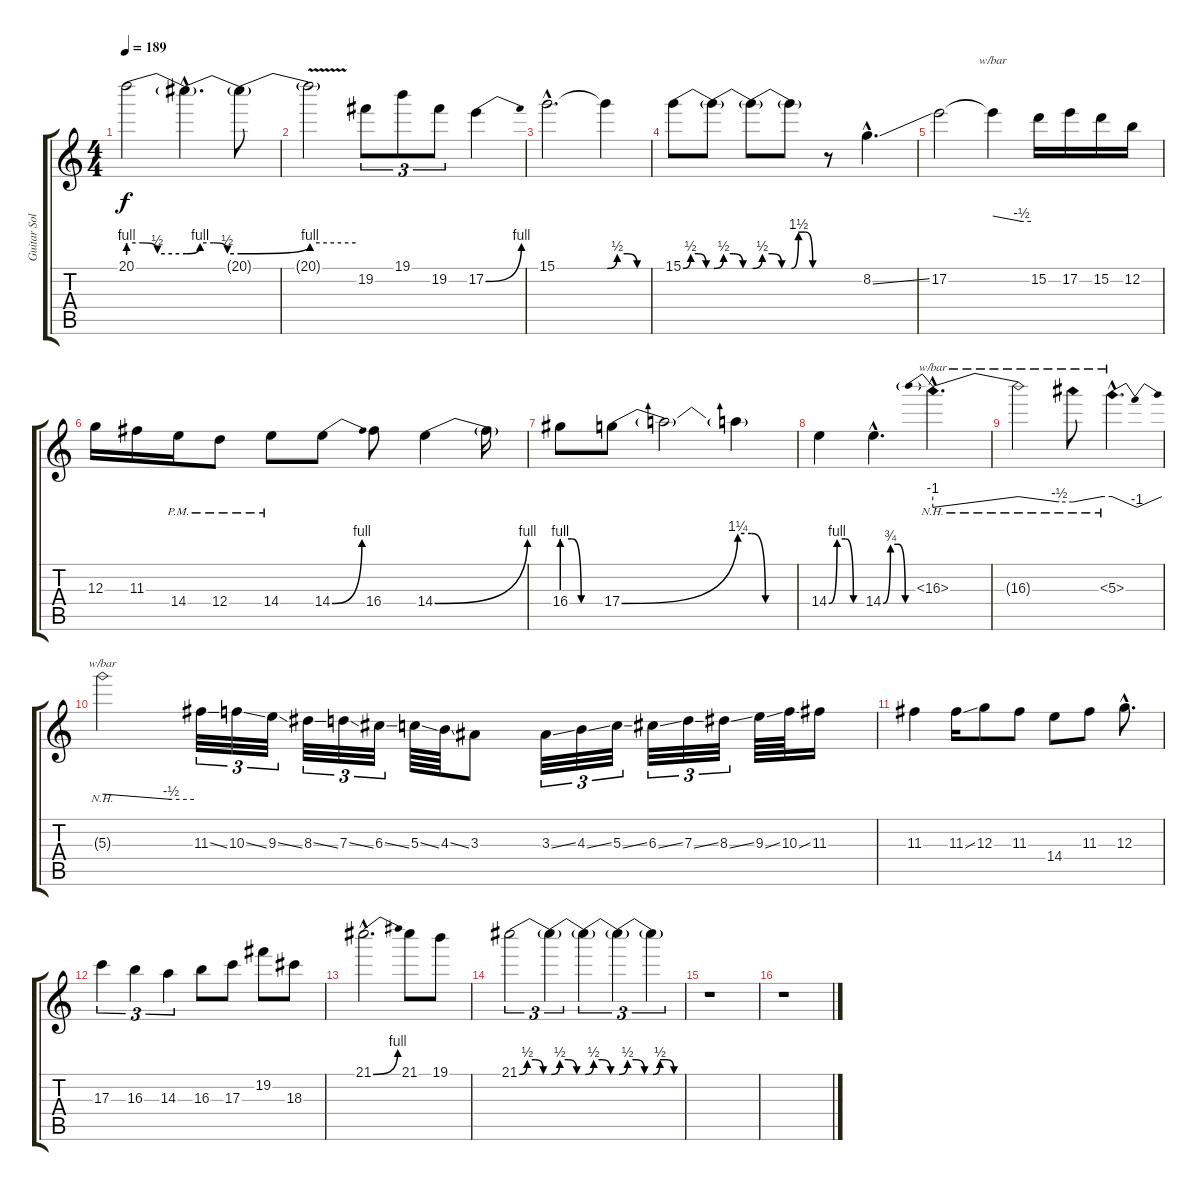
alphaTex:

\track ("Guitar Solo" "Guitar Sol") {instrument distortionguitar}
\staff {score tabs}
\tuning (E4 B3 G3 D3 A2 E2) {hide}
\ts (4 4)
\tempo 189
\clef g2
\ks c
20.1{be (custom 0 4 15 4 30 2 60 2) t}.2{dy f} 20.1{be (custom 0 2 15 4 30 4 45 2 60 2) hac t}.4{d} 20.1{be (bend 0 2 60 4) t}.8 |
20.1{be (hold 0 4 60 4) v t}.2 19.2.8{tu (3 2)} 19.1.8{tu (3 2)} 19.2.8{tu (3 2)} 17.2{be (bend 0 0 60 4)}.4 |
15.1{hac}.2{d} 15.1{be (custom 0 0 15 2 30 2 45 0 60 0) t}.4 |
15.1{be (custom 0 0 15 2 30 2 45 0 60 0)}.8 15.1{be (custom 0 0 15 2 30 2 45 0 60 0) t}.8 15.1{be (custom 0 0 15 2 30 2 45 0 60 0) t}.8 15.1{be (custom 0 0 15 6 30 6 45 0 60 0) t}.8 r.8 8.2{ss hac}.4{d} |
17.2.2 17.2{t}.4{tbe (custom default 0 0 45 -2 60 -2)} 15.2.16 17.2.16 15.2.16 12.2.16 |
12.3.16 11.3.16 14.4{pm}.16 12.4{pm}.8 14.4{pm}.8 14.4{be (bend 0 0 60 4)}.8 16.4.8 14.4{be (bend 0 0 60 4)}.4 14.4{t}.16 |
16.4{be (custom 0 4 15 4 30 0 60 0)}.8 17.4{be (bend 0 0 60 5)}.8 17.4{t}.2 17.4{be (custom 0 5 15 5 30 0 60 0) t}.4 |
14.4{be (custom 0 0 15 4 30 4 45 0 60 0)}.4 14.4{be (custom 0 0 15 3 30 3 45 0 60 0) hac}.4{d} 16.3{nh hac}.4{d tbe (predivedive default 0 -4 60 0)} |
16.3{nh t}.2{tbe (custom default 0 0 45 -2 60 -2)} 16.3{nh t}.8{tbe (custom default 0 -2 45 0 60 0)} 5.3{nh hac}.4{d tbe (dip default 0 0 30 -4 60 0)} |
5.3{nh t}.2{tbe (custom default 0 0 45 -2 60 -2)} 11.3{ss}.32{tu (3 2)} 10.3{ss}.32{tu (3 2)} 9.3{ss}.32{tu (3 2)} 8.3{ss}.32{tu (3 2)} 7.3{ss}.32{tu (3 2)} 6.3{ss}.32{tu (3 2)} 5.3{ss}.64 4.3{ss}.64 3.3.8 3.3{ss}.32{tu (3 2)} 4.3{ss}.32{tu (3 2)} 5.3{ss}.32{tu (3 2)} 6.3{ss}.32{tu (3 2)} 7.3{ss}.32{tu (3 2)} 8.3{ss}.32{tu (3 2)} 9.3{ss}.64 10.3{ss}.64 11.3.16 |
11.3.4 11.3{ss}.16 12.3.8 11.3.8 14.4.8 11.3.8 12.3{hac}.8{d} |
17.3.4{tu (3 2)} 16.3.4{tu (3 2)} 14.3.4{tu (3 2)} 16.3.8 17.3.8 19.2.8 18.3.8 |
21.1{be (bend 0 0 60 4) hac}.2{d} 21.1.8 19.1.8 |
21.1{be (custom 0 0 15 2 30 2 45 0 60 0)}.2{tu (3 2)} 21.1{be (custom 0 0 15 2 30 2 45 0 60 0) t}.4{tu (3 2)} 21.1{be (custom 0 0 15 2 30 2 45 0 60 0) t}.4{tu (3 2)} 21.1{be (custom 0 0 15 2 30 2 45 0 60 0) t}.4{tu (3 2)} 21.1{be (custom 0 0 15 2 30 2 45 0 60 0) t}.4{tu (3 2)} |
r.1 |
r.1
